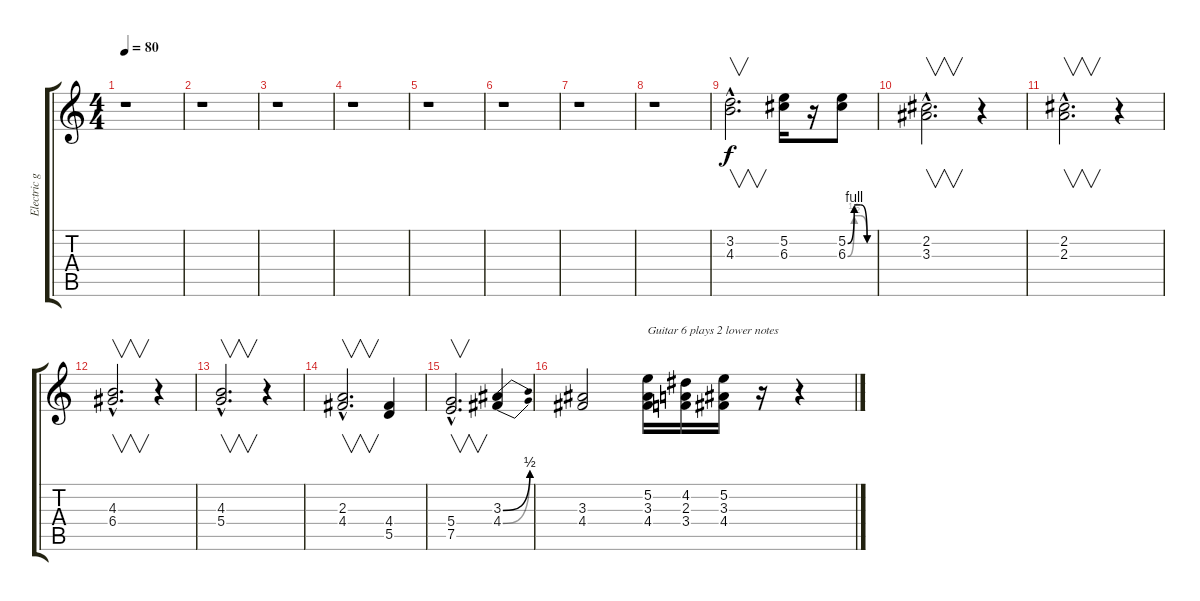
\track ("Electric guitars 5, 6" "Electric g") {instrument distortionguitar}
\staff {score tabs}
\tuning (E4 B3 G3 D3 A2 E2) {hide}
\ts (4 4)
\tempo 80
\clef g2
\ks c
r.1{dy f} |
r.1 |
r.1 |
r.1 |
r.1 |
r.1 |
r.1 |
r.1 |
(3.2{hac} 4.3{hac}).2{v d} (5.2 6.3).16 r.16 (5.2{be (custom 0 0 15 4 30 4 45 0 60 0)} 6.3{be (custom 0 0 15 2 30 2 45 0 60 0)}).8 |
(2.2{hac} 3.3{hac}).2{v d} r.4 |
(2.2{hac} 2.3{hac}).2{v d} r.4 |
(4.3{hac} 6.4{hac}).2{v d} r.4 |
(4.3{hac} 5.4{hac}).2{v d} r.4 |
(2.3{hac} 4.4{hac}).2{v d} (4.4 5.5).4 |
(5.4{hac} 7.5{hac}).2{v d} (3.3{be (bend 0 0 60 2)} 4.4{be (bend 0 0 60 2)}).4 |
(3.3 4.4).2 (5.2 3.3 4.4).16{txt "Guitar 6 plays 2 lower notes"} (4.2 2.3 3.4).16 (5.2 3.3 4.4).16 r.16 r.4
